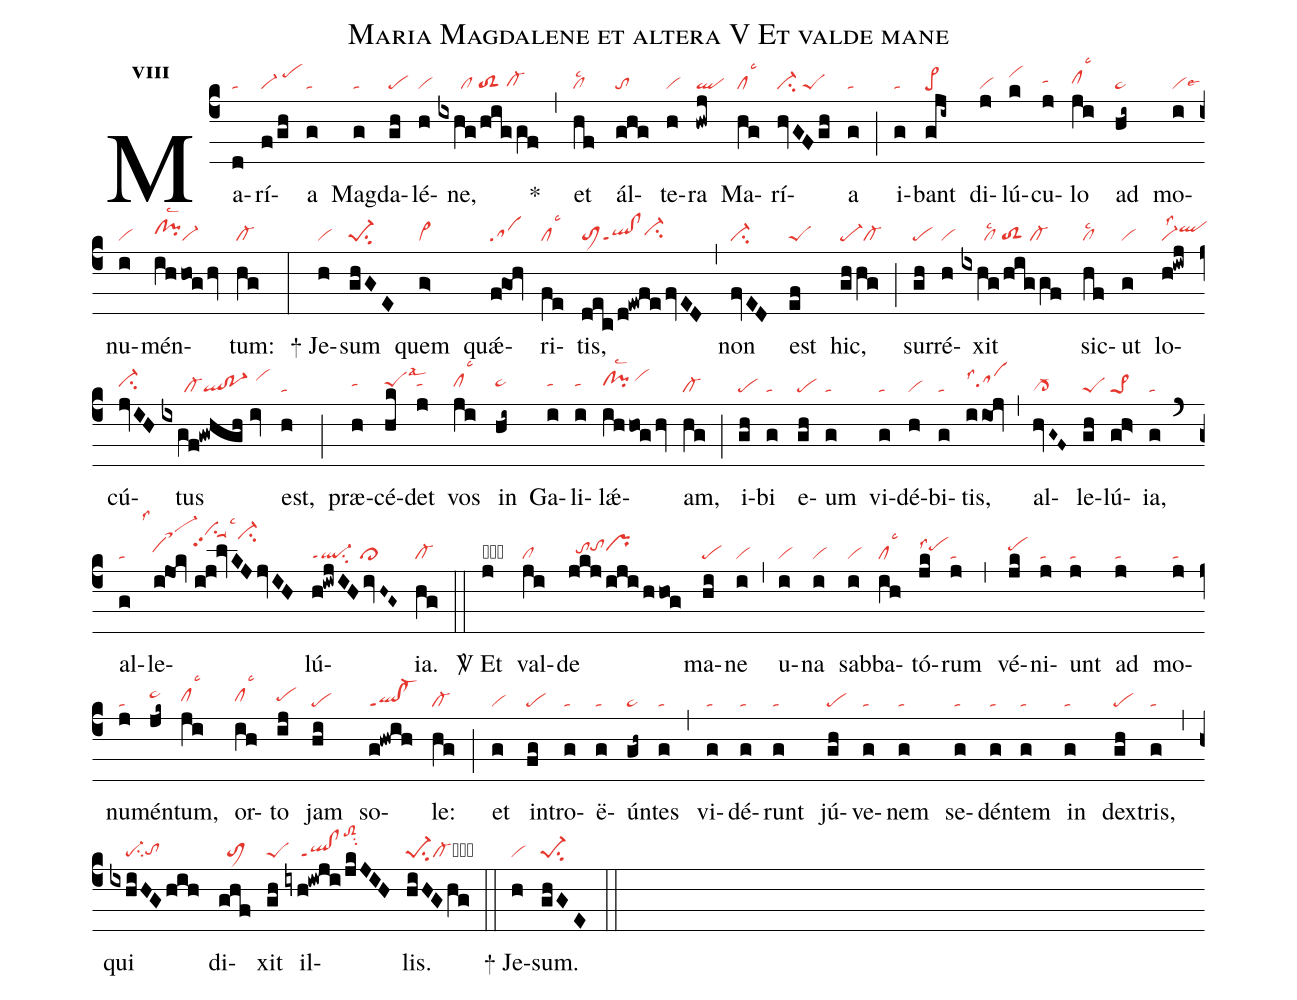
name:Maria Magdalene et altera V Et valde mane;
office-part:re;
mode:8;
nabc-lines:1;
%%
initial-style: 1;
name: Maria Magdalene et altera Maria;
mode: 8;
office-part: Responsorium;
annotation: Resp.;
annotation: viii;
nabc-lines:1;
%%
(c4) Ma(d|ta)rí(f/gh|vi-/pehj)a(g|ta) Mag(g|ta)da(gh|pe)lé(h|vi)ne,(ixhg/hig/gf|//////cl/toS2/cl-hg) <sp>*</sp>(,) et(hf|cllsc2) ál(ghg|to)te(h|vi)ra(hwj|ql) Ma(hg|cllsc3)rí(hvGFgh|ci-/peS)a(g|ta) (;) i(g|ta)bant(gji~|pe>) di(j|vi)lú(k|vihj)cu(j|tahh)lo(ji|clhhlsc3) ad(hi~|pe~) mo(i|vilse6)nu(i|vi)mén(ihhog/hv|clhh!pihhlsc2vi-)tum:(hg|cl-) (:)

<sp>+</sp> Je(h|vi)sum(ghGE|pe-1su2) quem(g>|vi>) quǽ(f@goh|sa)ri(fe|cllsc3)tis,(dec/d!ewfe/fvED|toM1ql!clppt1ci-hh) (,) non(fvED|ci-) est(ef|peS) hic,(gh/hg|pe-cl-) (;) sur(gh|pe)ré(h|vi)xit(ixhg/hig/gf|//////cllsc2/toS2/cl-) sic(hf|cllsc2)ut(g|vi) lo(h!iwj|vi-lss2qlhi)cú(jvIH|ci-hh)tus(ixgf!gwhgh//iv|//////cl-ql!po-1/vihj) est,(h|ta) (;) præ(h|tahh)cé(hk|peShhlsal3)det(j|tahh) vos(ji|clhhlsc3) in(hi~|pe~hh) Ga(i|tahh)li(i|tahh)lǽ(ihhog/hv|clhh!pihhlsc2/vihj)am,(hg|cl-) (;) i(gh|pe)bi(g|ta) e(gh|pe)um(g|ta) vi(g|ta)dé(h|vi)bi(g|ta)tis,(iioj|sahhlss4) (,) al(hvG~F~|cl->)le(gh|peS)lú(gh>|pe>1)ia,(g|ta) (`) al(g|ta)le(i@jok//|```saM-1hhlss1|i@j@lvKJjvIH|vihnsu1suu1pp2lsc3ci-hm)lú(h!iwjIH/ivH~G~|ql-ppt1su2/ci~)ia.(hg|cl-) (::)

<sp>V/</sp> Et(j|obvi) val(ji|cl)de(jkj/iji/hhog|//tohhtohiprhi) ma(hi|pe)ne(i|vi) (,) u(i|vi)na(i|vi) sab(i|vi)ba(ih|cllsc3)tó(jk|pehilss4)rum(j|ta) (,) vé(jk|pehi)ni(j|ta)unt(j|ta) ad(j|ta) mo(j|ta)nu(j|ta)mén(jk~|ta>hi)tum,(ji|clhhlsc3) or(ih|clhhlsc3)to(ij|pehh) jam(hi|pe) so(g!hwih|ql!cl-ppt1)le:(hg|cl-) (;) et(g|vi) in(fg|pe)tro(g|ta)ë(g|ta)ún(gh~|ta>)tes(g|ta) (,) vi(g|ta)dé(g|ta)runt(g|ta) jú(gh|pe)ve(g|ta)nem(g|ta) se(g|ta)dén(g|ta)tem(g|ta) in(g|ta) dex(gh|pe)tris,(g|ta) (,) qui(ixhiHGhih|////pe-su2tohg) di(ghf|//toM1)xit(gh|peS) il(iyh!iwji/jkJIH|////ql!clppt1toS2hmsu2)lis.(hiHGhg|pe-1su2cl-cb) (::)

<sp>+</sp> Je(h|vi)sum.(ghGE|pe-1su2) (::)
